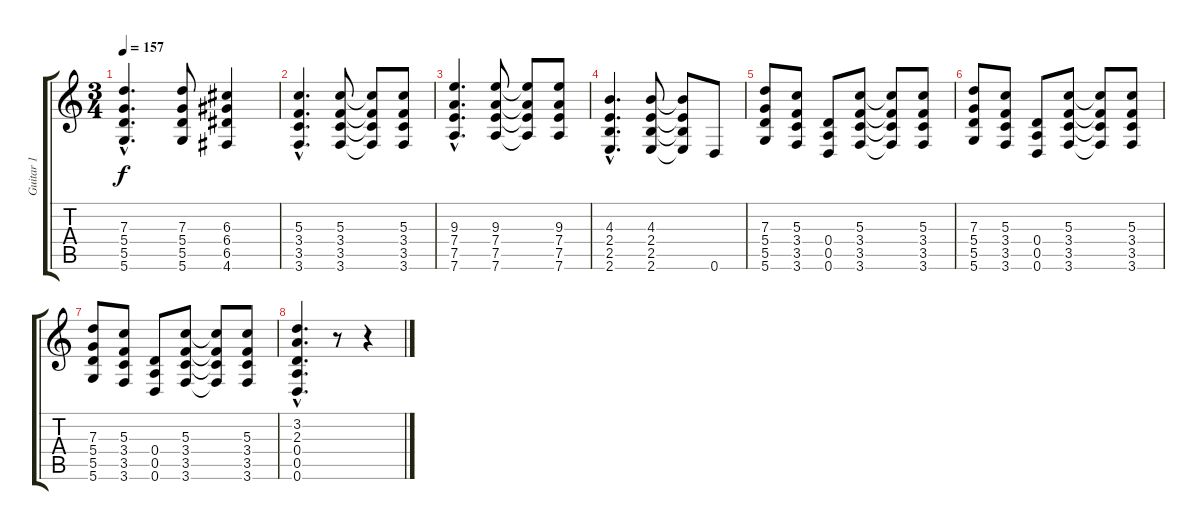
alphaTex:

\track ("Guitar 1" "Guitar 1") {instrument distortionguitar}
\staff {score tabs}
\tuning (E4 B3 G3 D3 A2 D2) {hide}
\ts (3 4)
\tempo 157
\clef g2
\ks c
(7.3{hac} 5.4{hac} 5.5{hac} 5.6{hac}).4{d dy f} (7.3 5.4 5.5 5.6).8 (6.3 6.4 6.5 4.6).4 |
(5.3{hac} 3.4{hac} 3.5{hac} 3.6{hac}).4{d} (5.3 3.4 3.5 3.6).8 (5.3{t} 3.4{t} 3.5{t} 3.6{t}).8 (5.3 3.4 3.5 3.6).8 |
(9.3{hac} 7.4{hac} 7.5{hac} 7.6{hac}).4{d} (9.3 7.4 7.5 7.6).8 (9.3{t} 7.4{t} 7.5{t} 7.6{t}).8 (9.3 7.4 7.5 7.6).8 |
(4.3{hac} 2.4{hac} 2.5{hac} 2.6{hac}).4{d} (4.3 2.4 2.5 2.6).8 (4.3{t} 2.4{t} 2.5{t} 2.6{t}).8 0.6.8 |
(7.3 5.4 5.5 5.6).8 (5.3 3.4 3.5 3.6).8 (0.4 0.5 0.6).8{instrument electricguitarmuted} (5.3 3.4 3.5 3.6).8{instrument distortionguitar} (5.3{t} 3.4{t} 3.5{t} 3.6{t}).8 (5.3 3.4 3.5 3.6).8 |
(7.3 5.4 5.5 5.6).8 (5.3 3.4 3.5 3.6).8 (0.4 0.5 0.6).8{instrument electricguitarmuted} (5.3 3.4 3.5 3.6).8{instrument distortionguitar} (5.3{t} 3.4{t} 3.5{t} 3.6{t}).8 (5.3 3.4 3.5 3.6).8 |
(7.3 5.4 5.5 5.6).8 (5.3 3.4 3.5 3.6).8 (0.4 0.5 0.6).8{instrument electricguitarmuted} (5.3 3.4 3.5 3.6).8{instrument distortionguitar} (5.3{t} 3.4{t} 3.5{t} 3.6{t}).8 (5.3 3.4 3.5 3.6).8 |
(3.2{hac} 2.3{hac} 0.4{hac} 0.5{hac} 0.6{hac}).4{d} r.8 r.4
